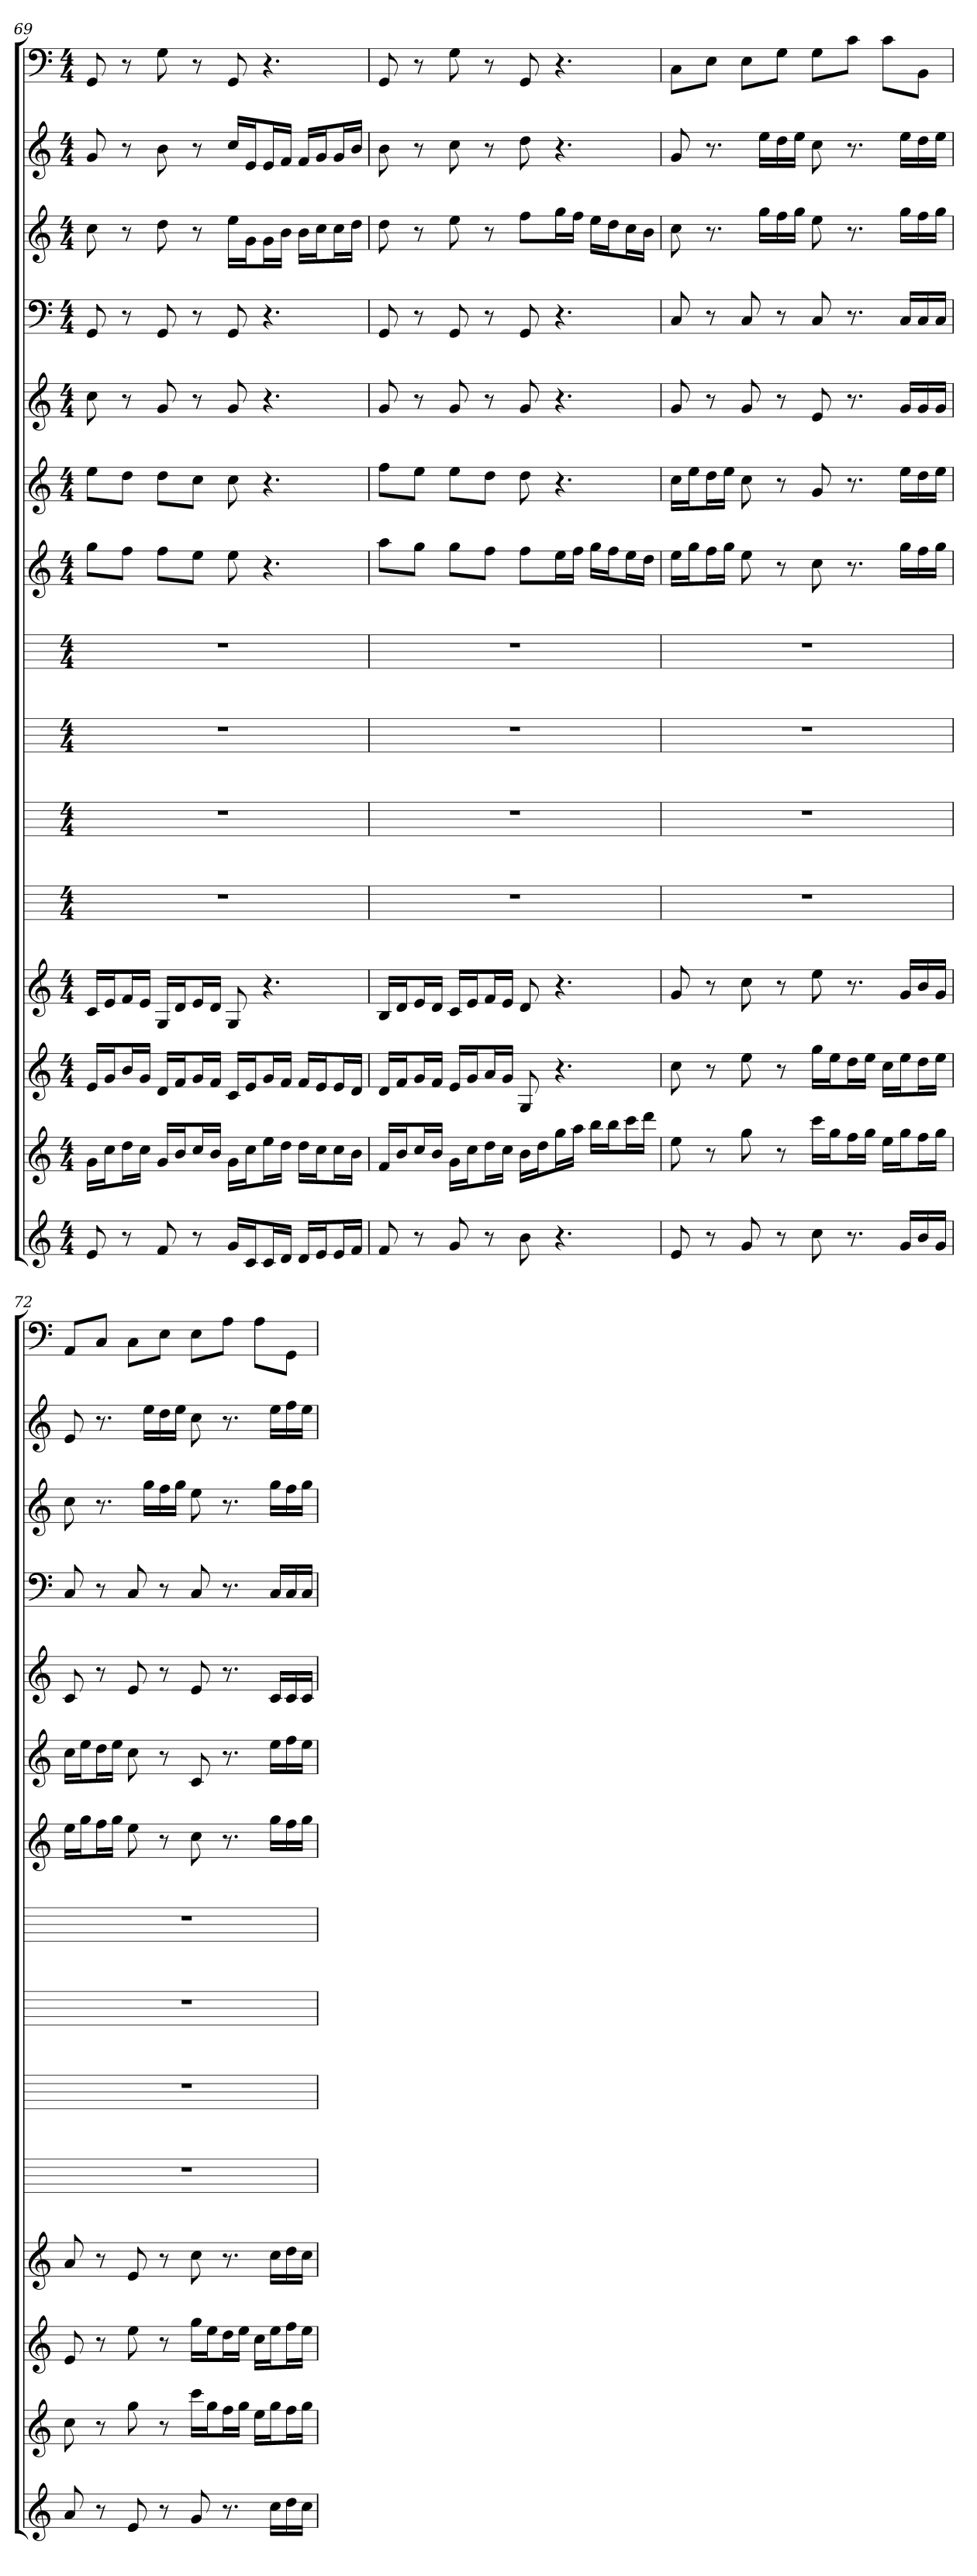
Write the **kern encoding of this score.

**kern	**kern	**kern	**kern	**kern	**kern	**kern	**kern	**kern	**kern	**kern	**kern	**kern	**kern	**kern
*part15	*part14	*part13	*part12	*part11	*part10	*part9	*part8	*part7	*part6	*part5	*part4	*part3	*part2	*part1
*staff15	*staff14	*staff13	*staff12	*staff11	*staff10	*staff9	*staff8	*staff7	*staff6	*staff5	*staff4	*staff3	*staff2	*staff1
*k[]	*k[]	*k[]	*k[]	*k[]	*k[]	*k[]	*k[]	*k[]	*k[]	*k[]	*k[]	*k[]	*k[]	*k[]
*C:	*C:	*C:	*C:	*C:	*C:	*C:	*C:	*C:	*C:	*C:	*C:	*C:	*C:	*C:
*M4/4	*M4/4	*M4/4	*M4/4	*M4/4	*M4/4	*M4/4	*M4/4	*M4/4	*M4/4	*M4/4	*M4/4	*M4/4	*M4/4	*M4/4
=69	=69	=69	=69	=69	=69	=69	=69	=69	=69	=69	=69	=69	=69	=69
8e	16gLL	16eLL	16cLL	1r	1r	1r	1r	8ggL	8eeL	8cc	8GG	8cc	8g	8GG
.	16ccJ	16gJ	16eJ	.	.	.	.	.	.	.	.	.	.	.
8r	16ddL	16bL	16fL	.	.	.	.	8ffJ	8ddJ	8r	8r	8r	8r	8r
.	16ccJJ	16gJJ	16eJJ	.	.	.	.	.	.	.	.	.	.	.
8f	16gLL	16dLL	16GLL	.	.	.	.	8ffL	8ddL	8g	8GG	8dd	8b	8G
.	16bJ	16fJ	16dJ	.	.	.	.	.	.	.	.	.	.	.
8r	16ccL	16gL	16eL	.	.	.	.	8eeJ	8ccJ	8r	8r	8r	8r	8r
.	16bJJ	16fJJ	16dJJ	.	.	.	.	.	.	.	.	.	.	.
16gLL	16gLL	16cLL	8G	.	.	.	.	8ee	8cc	8g	8GG	16eeLL	16ccLL	8GG
16cJ	16ccJ	16eJ	.	.	.	.	.	.	.	.	.	16gJ	16eJ	.
16cL	16eeL	16gL	4.r	.	.	.	.	4.r	4.r	4.r	4.r	16gL	16eL	4.r
16dJJ	16ddJJ	16fJJ	.	.	.	.	.	.	.	.	.	16bJJ	16fJJ	.
16dLL	16ddLL	16fLL	.	.	.	.	.	.	.	.	.	16bLL	16fLL	.
16eJ	16ccJ	16eJ	.	.	.	.	.	.	.	.	.	16ccJ	16gJ	.
16eL	16ccL	16eL	.	.	.	.	.	.	.	.	.	16ccL	16gL	.
16fJJ	16bJJ	16dJJ	.	.	.	.	.	.	.	.	.	16ddJJ	16bJJ	.
=70	=70	=70	=70	=70	=70	=70	=70	=70	=70	=70	=70	=70	=70	=70
8f	16fLL	16dLL	16BLL	1r	1r	1r	1r	8aaL	8ffL	8g	8GG	8dd	8b	8GG
.	16bJ	16fJ	16dJ	.	.	.	.	.	.	.	.	.	.	.
8r	16ccL	16gL	16eL	.	.	.	.	8ggJ	8eeJ	8r	8r	8r	8r	8r
.	16bJJ	16fJJ	16dJJ	.	.	.	.	.	.	.	.	.	.	.
8g	16gLL	16eLL	16cLL	.	.	.	.	8ggL	8eeL	8g	8GG	8ee	8cc	8G
.	16ccJ	16gJ	16eJ	.	.	.	.	.	.	.	.	.	.	.
8r	16ddL	16aL	16fL	.	.	.	.	8ffJ	8ddJ	8r	8r	8r	8r	8r
.	16ccJJ	16gJJ	16eJJ	.	.	.	.	.	.	.	.	.	.	.
8b	16bLL	8G	8d	.	.	.	.	8ffL	8dd	8g	8GG	8ffL	8dd	8GG
.	16ddJ	.	.	.	.	.	.	.	.	.	.	.	.	.
4.r	16ggL	4.r	4.r	.	.	.	.	16eeL	4.r	4.r	4.r	16ggL	4.r	4.r
.	16aaJJ	.	.	.	.	.	.	16ffJJ	.	.	.	16ffJJ	.	.
.	16bbLL	.	.	.	.	.	.	16ggLL	.	.	.	16eeLL	.	.
.	16bbJ	.	.	.	.	.	.	16ffJ	.	.	.	16ddJ	.	.
.	16cccL	.	.	.	.	.	.	16eeL	.	.	.	16ccL	.	.
.	16dddJJ	.	.	.	.	.	.	16ddJJ	.	.	.	16bJJ	.	.
=71	=71	=71	=71	=71	=71	=71	=71	=71	=71	=71	=71	=71	=71	=71
8e	8ee	8cc	8g	1r	1r	1r	1r	16eeLL	16ccLL	8g	8C	8cc	8g	8CL
.	.	.	.	.	.	.	.	16ggJ	16eeJ	.	.	.	.	.
8r	8r	8r	8r	.	.	.	.	16ffL	16ddL	8r	8r	8.r	8.r	8EJ
.	.	.	.	.	.	.	.	16ggJJ	16eeJJ	.	.	.	.	.
8g	8gg	8ee	8cc	.	.	.	.	8ee	8cc	8g	8C	.	.	8EL
.	.	.	.	.	.	.	.	.	.	.	.	16ggLL	16eeLL	.
8r	8r	8r	8r	.	.	.	.	8r	8r	8r	8r	16ff	16dd	8GJ
.	.	.	.	.	.	.	.	.	.	.	.	16ggJJ	16eeJJ	.
8cc	16cccLL	16ggLL	8ee	.	.	.	.	8cc	8g	8e	8C	8ee	8cc	8GL
.	16ggJ	16eeJ	.	.	.	.	.	.	.	.	.	.	.	.
8.r	16ffL	16ddL	8.r	.	.	.	.	8.r	8.r	8.r	8.r	8.r	8.r	8cJ
.	16ggJJ	16eeJJ	.	.	.	.	.	.	.	.	.	.	.	.
.	16eeLL	16ccLL	.	.	.	.	.	.	.	.	.	.	.	8cL
16gLL	16ggJ	16eeJ	16gLL	.	.	.	.	16ggLL	16eeLL	16gLL	16CLL	16ggLL	16eeLL	.
16b	16ffL	16ddL	16b	.	.	.	.	16ff	16dd	16g	16C	16ff	16dd	8BBJ
16gJJ	16ggJJ	16eeJJ	16gJJ	.	.	.	.	16ggJJ	16eeJJ	16gJJ	16CJJ	16ggJJ	16eeJJ	.
=72	=72	=72	=72	=72	=72	=72	=72	=72	=72	=72	=72	=72	=72	=72
8a	8cc	8e	8a	1r	1r	1r	1r	16eeLL	16ccLL	8c	8C	8cc	8e	8AAL
.	.	.	.	.	.	.	.	16ggJ	16eeJ	.	.	.	.	.
8r	8r	8r	8r	.	.	.	.	16ffL	16ddL	8r	8r	8.r	8.r	8CJ
.	.	.	.	.	.	.	.	16ggJJ	16eeJJ	.	.	.	.	.
8e	8gg	8ee	8e	.	.	.	.	8ee	8cc	8e	8C	.	.	8CL
.	.	.	.	.	.	.	.	.	.	.	.	16ggLL	16eeLL	.
8r	8r	8r	8r	.	.	.	.	8r	8r	8r	8r	16ff	16dd	8EJ
.	.	.	.	.	.	.	.	.	.	.	.	16ggJJ	16eeJJ	.
8g	16cccLL	16ggLL	8cc	.	.	.	.	8cc	8c	8e	8C	8ee	8cc	8EL
.	16ggJ	16eeJ	.	.	.	.	.	.	.	.	.	.	.	.
8.r	16ffL	16ddL	8.r	.	.	.	.	8.r	8.r	8.r	8.r	8.r	8.r	8AJ
.	16ggJJ	16eeJJ	.	.	.	.	.	.	.	.	.	.	.	.
.	16eeLL	16ccLL	.	.	.	.	.	.	.	.	.	.	.	8AL
16ccLL	16ggJ	16eeJ	16ccLL	.	.	.	.	16ggLL	16eeLL	16cLL	16CLL	16ggLL	16eeLL	.
16dd	16ffL	16ffL	16dd	.	.	.	.	16ff	16ff	16c	16C	16ff	16ff	8GGJ
16ccJJ	16ggJJ	16eeJJ	16ccJJ	.	.	.	.	16ggJJ	16eeJJ	16cJJ	16CJJ	16ggJJ	16eeJJ	.
=	=	=	=	=	=	=	=	=	=	=	=	=	=	=
*-	*-	*-	*-	*-	*-	*-	*-	*-	*-	*-	*-	*-	*-	*-
